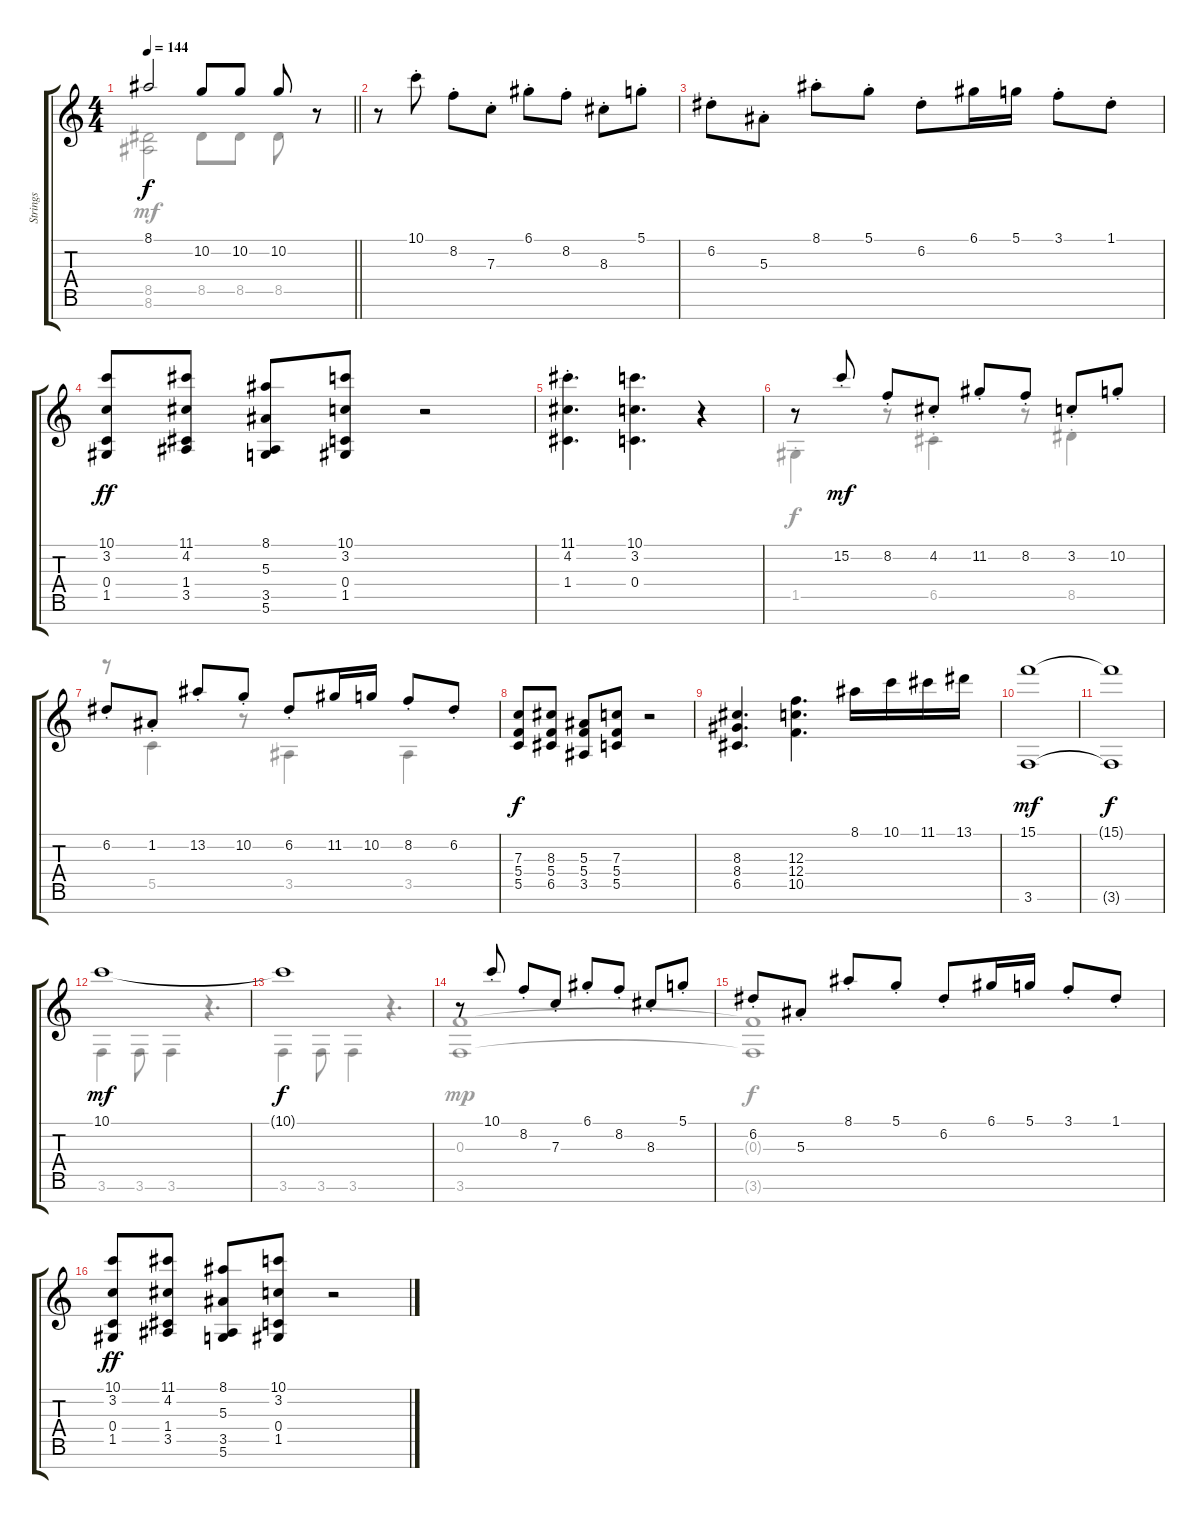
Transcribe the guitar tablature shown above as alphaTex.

\track ("Strings" "Strings") {instrument stringensemble1}
\staff {score tabs}
\tuning (D5 A4 F4 C4 G3 D3 A2) {hide}
\voice
\ts (4 4)
\tempo 144
\clef g2
\barLineRight lightlight
\ks c
8.1.2{dy f} 10.2.8 10.2.8 10.2.8 r.8 |
r.8 10.1{st}.8 8.2{st}.8 7.3{st}.8 6.1{st}.8 8.2{st}.8 8.3{st}.8 5.1{st}.8 |
6.2{st}.8 5.3{st}.8 8.1{st}.8 5.1{st}.8 6.2{st}.8 6.1.16 5.1.16 3.1{st}.8 1.1{st}.8 |
(10.1 3.2 0.4 1.5).8{dy ff} (11.1 4.2 1.4 3.5).8 (8.1 5.3 3.5 5.6).8 (10.1 3.2 0.4 1.5).8 r.2 |
(11.1{st} 4.2{st} 1.4{st}).4{d} (10.1 3.2 0.4).4{d} r.4 |
r.8 15.2{st}.8{dy mf} 8.2{st}.8 4.2{st}.8 11.2{st}.8 8.2{st}.8 3.2{st}.8 10.2{st}.8 |
6.2{st}.8 1.2{st}.8 13.2{st}.8 10.2{st}.8 6.2{st}.8 11.2.16 10.2.16 8.2{st}.8 6.2{st}.8 |
(7.3 5.4 5.5).8{dy f} (8.3 5.4 6.5).8 (5.3 5.4 3.5).8 (7.3 5.4 5.5).8 r.2 |
(8.3 8.4 6.5).4{d} (12.3 12.4 10.5).4{d} 8.1.16 10.1.16 11.1.16 13.1.16 |
(15.1 3.6).1{dy mf} |
(15.1{t} 3.6{t}).1{dy f} |
10.1.1{dy mf} |
10.1{t}.1{dy f} |
r.8 10.1{st}.8 8.2{st}.8 7.3{st}.8 6.1{st}.8 8.2{st}.8 8.3{st}.8 5.1{st}.8 |
6.2{st}.8 5.3{st}.8 8.1{st}.8 5.1{st}.8 6.2{st}.8 6.1.16 5.1.16 3.1{st}.8 1.1{st}.8 |
(10.1 3.2 0.4 1.5).8{dy ff} (11.1 4.2 1.4 3.5).8 (8.1 5.3 3.5 5.6).8 (10.1 3.2 0.4 1.5).8 r.2
\voice
\clef g2
\ottava regular
\simile none
\barLineRight lightlight
\ks c
(8.5{t} 8.6{t}).2{dy mf} 8.5.8 8.5.8 8.5.8 r.8 |
|
|
|
|
1.5{st}.4{dy f} r.8 6.5{st}.4 r.8 8.5{st}.4 |
r.8 5.5.4 r.8 3.5.4 3.5.4 |
|
|
|
|
3.6.4 3.6.8 3.6.4 r.4{d} |
3.6.4 3.6.8 3.6.4 r.4{d} |
(0.3 3.6).1{dy mp} |
(0.3{t} 3.6{t}).1{dy f} |
